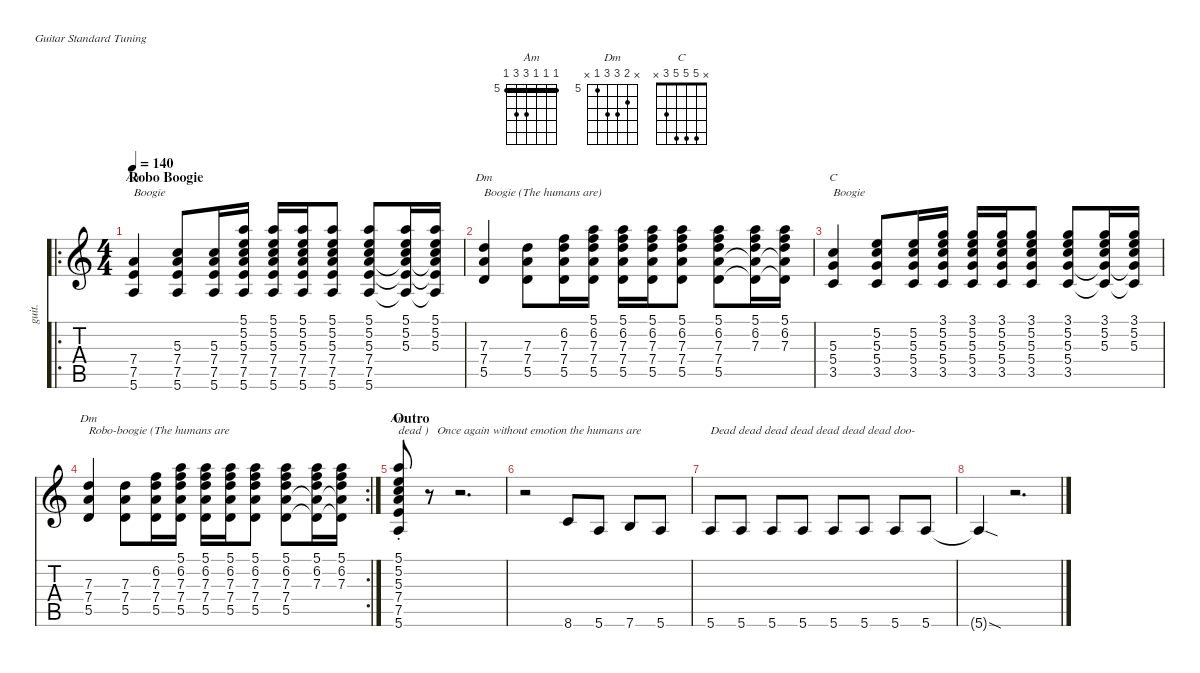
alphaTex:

\defaultSystemsLayout 4
\hideDynamics
\bracketExtendMode nobrackets
\otherSystemsTrackNameOrientation horizontal
\track ("Guitar1,2-2" "guit.") {defaultSystemsLayout 4 instrument acousticguitarnylon}
\staff {score tabs}
\tuning (E4 B3 G3 D3 A2 E2)
\chord ("Am" x x 5 7 7 5) {firstfret 5 showfingering false barre 5}
\chord ("Dm" x 6 7 7 5 x) {firstfret 5 showfingering false}
\chord ("C" x 5 5 5 3 x) {showfingering false}
\chord ("Am" 5 5 5 7 7 5) {firstfret 5 showfingering false barre (5 5 5)}
\ro
\ts (4 4)
\section ("" "Robo Boogie")
\tempo 140
\clef g2
\ks aminor
(7.4 7.5 5.6).4{ch "Am" txt "Boogie" dy f} (5.3 7.4 7.5 5.6).8{dy mf} (5.3 7.4 7.5 5.6).16{dy f} (5.1 5.2 5.3 7.4 7.5 5.6).16 (5.1 5.2 5.3 7.4 7.5 5.6).16 (5.1 5.2 5.3 7.4 7.5 5.6).16 (5.1 5.2 5.3 7.4 7.5 5.6).8 (5.1 5.2 5.3 7.4 7.5 5.6).8 (5.1 5.2 5.3 7.4{t} 7.5{t} 5.6{t}).16{dy mf} (5.1 5.2 5.3 7.4{t} 7.5{t} 5.6{t}).16 |
(7.3 7.4 5.5).4{ch "Dm" txt "Boogie (The humans are)" dy f} (7.3 7.4 5.5).8 (6.2 7.3 7.4 5.5).16 (5.1 6.2 7.3 7.4 5.5).16 (5.1 6.2 7.3 7.4 5.5).16 (5.1 6.2 7.3 7.4 5.5).16 (5.1 6.2 7.3 7.4 5.5).8 (5.1 6.2 7.3 7.4 5.5).8 (5.1 6.2 7.3 7.4{t} 5.5{t}).16{dy mf} (5.1 6.2 7.3 7.4{t} 5.5{t}).16 |
(5.3 5.4 3.5).4{ch "C" txt "Boogie" dy f} (5.2 5.3 5.4 3.5).8 (5.2 5.3 5.4 3.5).16 (3.1 5.2 5.3 5.4 3.5).16 (3.1 5.2 5.3 5.4 3.5).16 (3.1 5.2 5.3 5.4 3.5).16 (3.1 5.2 5.3 5.4 3.5).8 (3.1 5.2 5.3 5.4 3.5).8 (3.1 5.2 5.3 5.4{t} 3.5{t}).16{dy mf} (3.1 5.2 5.3 5.4{t} 3.5{t}).16 |
\rc 2
(7.3 7.4 5.5).4{ch "Dm" txt "Robo-boogie (The humans are" dy f} (7.3 7.4 5.5).8 (6.2 7.3 7.4 5.5).16 (5.1 6.2 7.3 7.4 5.5).16 (5.1 6.2 7.3 7.4 5.5).16 (5.1 6.2 7.3 7.4 5.5).16 (5.1 6.2 7.3 7.4 5.5).8 (5.1 6.2 7.3 7.4 5.5).8 (5.1 6.2 7.3 7.4{t} 5.5{t}).16{dy mf} (5.1 6.2 7.3 7.4{t} 5.5{t}).16 |
\section ("" "Outro")
(5.1{st} 5.2{st} 5.3{st} 7.4{st} 7.5{st} 5.6{st}).8{ch "Am" txt "dead )   Once again without emotion the humans are" dy f} r.8 r.2{d} |
r.2 8.6.8 5.6.8 7.6.8 5.6.8 |
5.6.8{txt "Dead dead dead dead dead dead dead doo-"} 5.6.8 5.6.8 5.6.8 5.6.8 5.6.8 5.6.8 5.6.8 |
5.6{sod t}.4 r.2{d}
